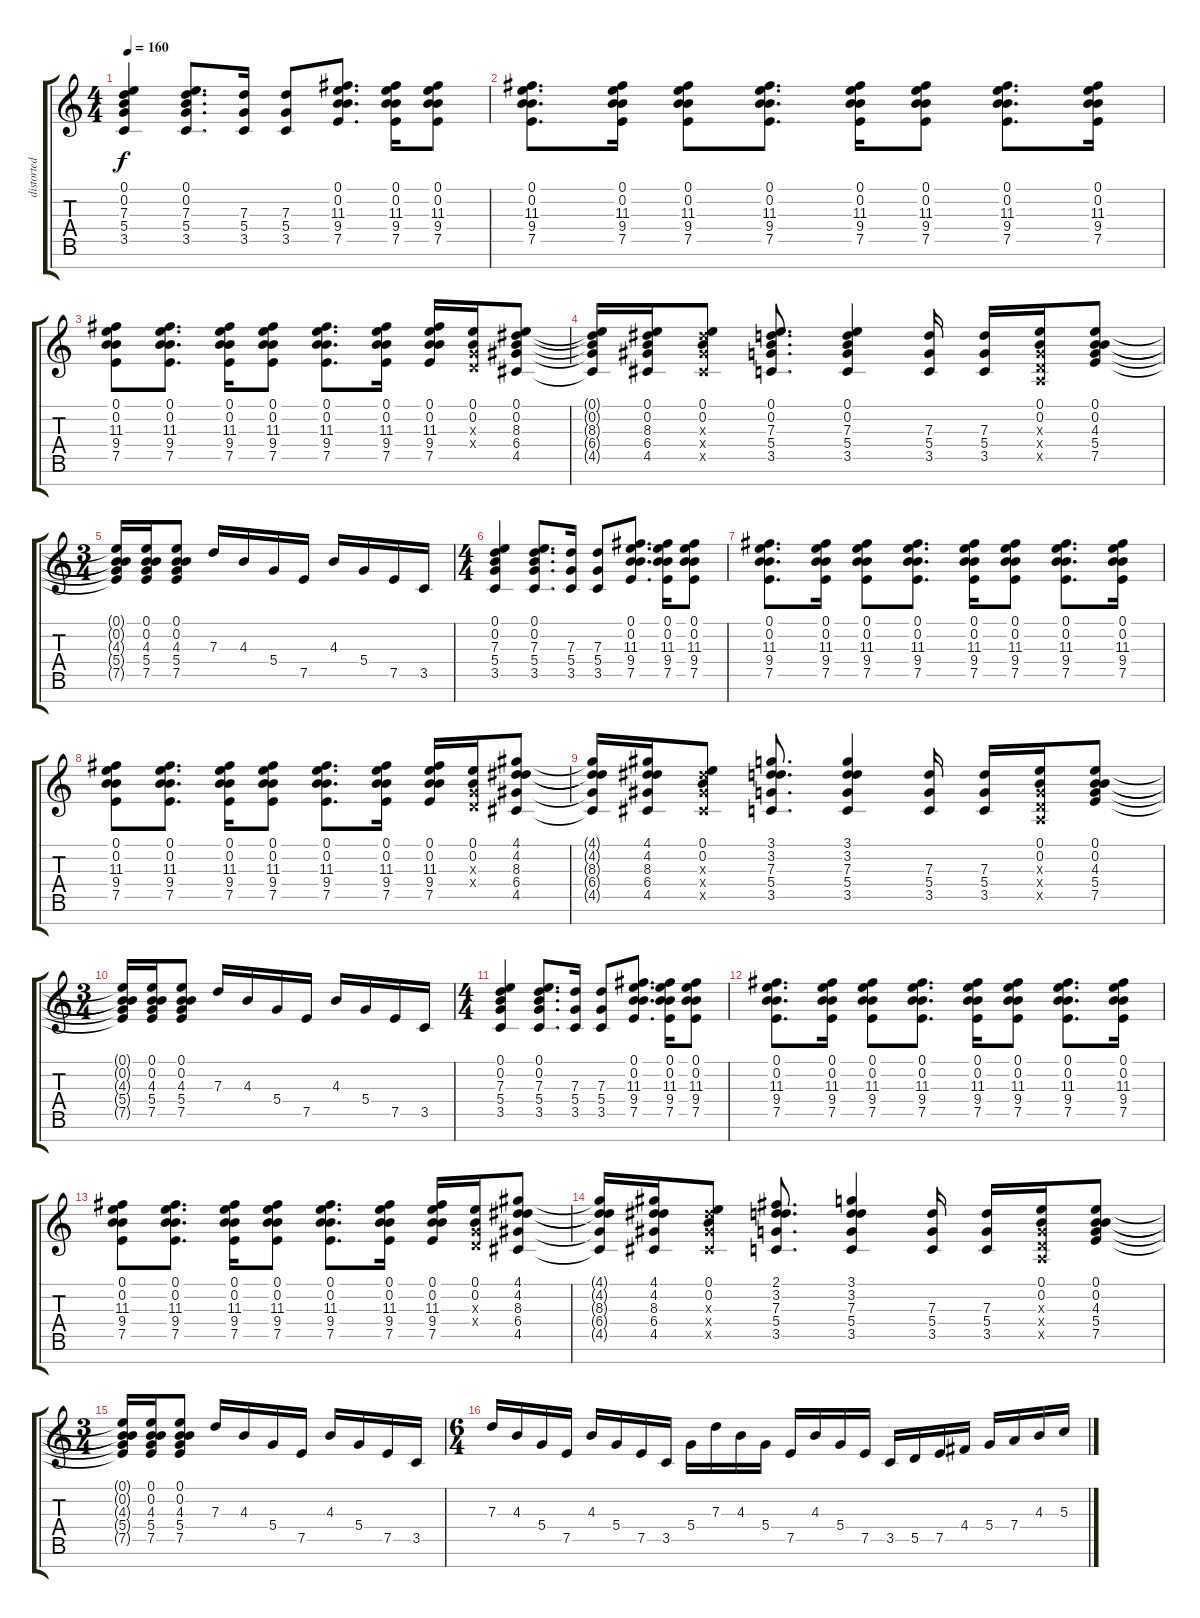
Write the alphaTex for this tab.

\track ("distorted lead" "distorted ") {instrument distortionguitar}
\staff {score tabs}
\tuning (E4 B3 G3 D3 A2 E2 B1) {hide}
\ts (4 4)
\tempo 160
\clef g2
\ks c
(0.1 0.2 7.3 5.4 3.5).4{dy f} (0.1 0.2 7.3 5.4 3.5).8{d} (7.3 5.4 3.5).16 (7.3 5.4 3.5).8 (0.1 0.2 11.3 9.4 7.5).8{d} (0.1 0.2 11.3 9.4 7.5).16 (0.1 0.2 11.3 9.4 7.5).8 |
(0.1 0.2 11.3 9.4 7.5).8{d} (0.1 0.2 11.3 9.4 7.5).16 (0.1 0.2 11.3 9.4 7.5).8 (0.1 0.2 11.3 9.4 7.5).8{d} (0.1 0.2 11.3 9.4 7.5).16 (0.1 0.2 11.3 9.4 7.5).8 (0.1 0.2 11.3 9.4 7.5).8{d} (0.1 0.2 11.3 9.4 7.5).16 |
(0.1 0.2 11.3 9.4 7.5).8 (0.1 0.2 11.3 9.4 7.5).8{d} (0.1 0.2 11.3 9.4 7.5).16 (0.1 0.2 11.3 9.4 7.5).8 (0.1 0.2 11.3 9.4 7.5).8{d} (0.1 0.2 11.3 9.4 7.5).16 (0.1 0.2 11.3 9.4 7.5).16 (0.1 0.2 0.3{x} 0.4{x}).16 (0.1 0.2 8.3 6.4 4.5).8 |
(0.1{t} 0.2{t} 8.3{t} 6.4{t} 4.5{t}).16 (0.1 0.2 8.3 6.4 4.5).16 (0.1 0.2 8.3{x} 6.4{x} 4.5{x}).8 (0.1 0.2 7.3 5.4 3.5).8{d} (0.1 0.2 7.3 5.4 3.5).4 (7.3 5.4 3.5).16 (7.3 5.4 3.5).16 (0.1 0.2 0.3{x} 0.4{x} 0.5{x}).16 (0.1 0.2 4.3 5.4 7.5).8 |
\ts (3 4)
(0.1{t} 0.2{t} 4.3{t} 5.4{t} 7.5{t}).16 (0.1 0.2 4.3 5.4 7.5).16 (0.1 0.2 4.3 5.4 7.5).8 7.3.16 4.3.16 5.4.16 7.5.16 4.3.16 5.4.16 7.5.16 3.5.16 |
\ts (4 4)
(0.1 0.2 7.3 5.4 3.5).4 (0.1 0.2 7.3 5.4 3.5).8{d} (7.3 5.4 3.5).16 (7.3 5.4 3.5).8 (0.1 0.2 11.3 9.4 7.5).8{d} (0.1 0.2 11.3 9.4 7.5).16 (0.1 0.2 11.3 9.4 7.5).8 |
(0.1 0.2 11.3 9.4 7.5).8{d} (0.1 0.2 11.3 9.4 7.5).16 (0.1 0.2 11.3 9.4 7.5).8 (0.1 0.2 11.3 9.4 7.5).8{d} (0.1 0.2 11.3 9.4 7.5).16 (0.1 0.2 11.3 9.4 7.5).8 (0.1 0.2 11.3 9.4 7.5).8{d} (0.1 0.2 11.3 9.4 7.5).16 |
(0.1 0.2 11.3 9.4 7.5).8 (0.1 0.2 11.3 9.4 7.5).8{d} (0.1 0.2 11.3 9.4 7.5).16 (0.1 0.2 11.3 9.4 7.5).8 (0.1 0.2 11.3 9.4 7.5).8{d} (0.1 0.2 11.3 9.4 7.5).16 (0.1 0.2 11.3 9.4 7.5).16 (0.1 0.2 0.3{x} 0.4{x}).16 (4.1 4.2 8.3 6.4 4.5).8 |
(4.1{t} 4.2{t} 8.3{t} 6.4{t} 4.5{t}).16 (4.1 4.2 8.3 6.4 4.5).16 (0.1 0.2 8.3{x} 6.4{x} 4.5{x}).8 (3.1 3.2 7.3 5.4 3.5).8{d} (3.1 3.2 7.3 5.4 3.5).4 (7.3 5.4 3.5).16 (7.3 5.4 3.5).16 (0.1 0.2 0.3{x} 0.4{x} 0.5{x}).16 (0.1 0.2 4.3 5.4 7.5).8 |
\ts (3 4)
(0.1{t} 0.2{t} 4.3{t} 5.4{t} 7.5{t}).16 (0.1 0.2 4.3 5.4 7.5).16 (0.1 0.2 4.3 5.4 7.5).8 7.3.16 4.3.16 5.4.16 7.5.16 4.3.16 5.4.16 7.5.16 3.5.16 |
\ts (4 4)
(0.1 0.2 7.3 5.4 3.5).4 (0.1 0.2 7.3 5.4 3.5).8{d} (7.3 5.4 3.5).16 (7.3 5.4 3.5).8 (0.1 0.2 11.3 9.4 7.5).8{d} (0.1 0.2 11.3 9.4 7.5).16 (0.1 0.2 11.3 9.4 7.5).8 |
(0.1 0.2 11.3 9.4 7.5).8{d} (0.1 0.2 11.3 9.4 7.5).16 (0.1 0.2 11.3 9.4 7.5).8 (0.1 0.2 11.3 9.4 7.5).8{d} (0.1 0.2 11.3 9.4 7.5).16 (0.1 0.2 11.3 9.4 7.5).8 (0.1 0.2 11.3 9.4 7.5).8{d} (0.1 0.2 11.3 9.4 7.5).16 |
(0.1 0.2 11.3 9.4 7.5).8 (0.1 0.2 11.3 9.4 7.5).8{d} (0.1 0.2 11.3 9.4 7.5).16 (0.1 0.2 11.3 9.4 7.5).8 (0.1 0.2 11.3 9.4 7.5).8{d} (0.1 0.2 11.3 9.4 7.5).16 (0.1 0.2 11.3 9.4 7.5).16 (0.1 0.2 0.3{x} 0.4{x}).16 (4.1 4.2 8.3 6.4 4.5).8 |
(4.1{t} 4.2{t} 8.3{t} 6.4{t} 4.5{t}).16 (4.1 4.2 8.3 6.4 4.5).16 (0.1 0.2 8.3{x} 6.4{x} 4.5{x}).8 (2.1 3.2 7.3 5.4 3.5).8{d} (3.1 3.2 7.3 5.4 3.5).4 (7.3 5.4 3.5).16 (7.3 5.4 3.5).16 (0.1 0.2 0.3{x} 0.4{x} 0.5{x}).16 (0.1 0.2 4.3 5.4 7.5).8 |
\ts (3 4)
(0.1{t} 0.2{t} 4.3{t} 5.4{t} 7.5{t}).16 (0.1 0.2 4.3 5.4 7.5).16 (0.1 0.2 4.3 5.4 7.5).8 7.3.16 4.3.16 5.4.16 7.5.16 4.3.16 5.4.16 7.5.16 3.5.16 |
\ts (6 4)
7.3.16 4.3.16 5.4.16 7.5.16 4.3.16 5.4.16 7.5.16 3.5.16 5.4.16 7.3.16 4.3.16 5.4.16 7.5.16 4.3.16 5.4.16 7.5.16 3.5.16 5.5.16 7.5.16 4.4.16 5.4.16 7.4.16 4.3.16 5.3.16
